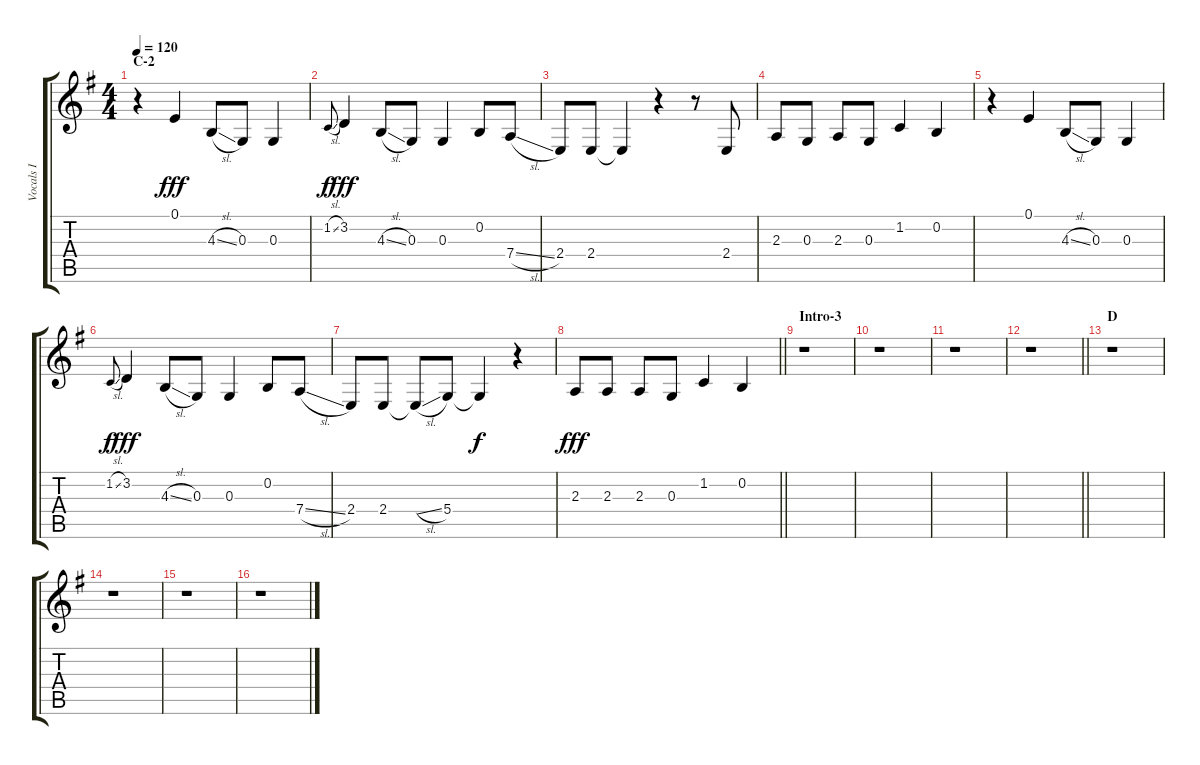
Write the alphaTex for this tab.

\track ("Vocals I" "Vocals I") {instrument voiceoohs}
\staff {score tabs}
\tuning (E4 B3 G3 D3 A2 E2) {hide}
\ts (4 4)
\section ("" "C-2")
\tempo 120
\clef g2
\ks eminor
r.4{dy ppp} 0.1.4{dy fff} 4.3{sl}.8 0.3.8 0.3.4 |
1.2{sl}.8{gr onbeat dy f} 3.2.4{dy fff} 4.3{sl}.8 0.3.8 0.3.4 0.2.8 7.4{sl}.8 |
2.4.8 2.4.8 2.4{t}.4 r.4 r.8 2.4.8 |
2.3.8 0.3.8 2.3.8 0.3.8 1.2.4 0.2.4 |
r.4 0.1.4 4.3{sl}.8 0.3.8 0.3.4 |
1.2{sl}.8{gr onbeat dy f} 3.2.4{dy fff} 4.3{sl}.8 0.3.8 0.3.4 0.2.8 7.4{sl}.8 |
2.4.8 2.4.8 2.4{sl t}.8 5.4.8 5.4{t}.4{dy f} r.4 |
\barLineRight lightlight
2.3.8{dy fff} 2.3.8 2.3.8 0.3.8 1.2.4 0.2.4 |
\section ("" "Intro-3")
r.1 |
r.1 |
r.1 |
\barLineRight lightlight
r.1 |
\section ("" "D")
r.1 |
r.1 |
r.1 |
r.1
